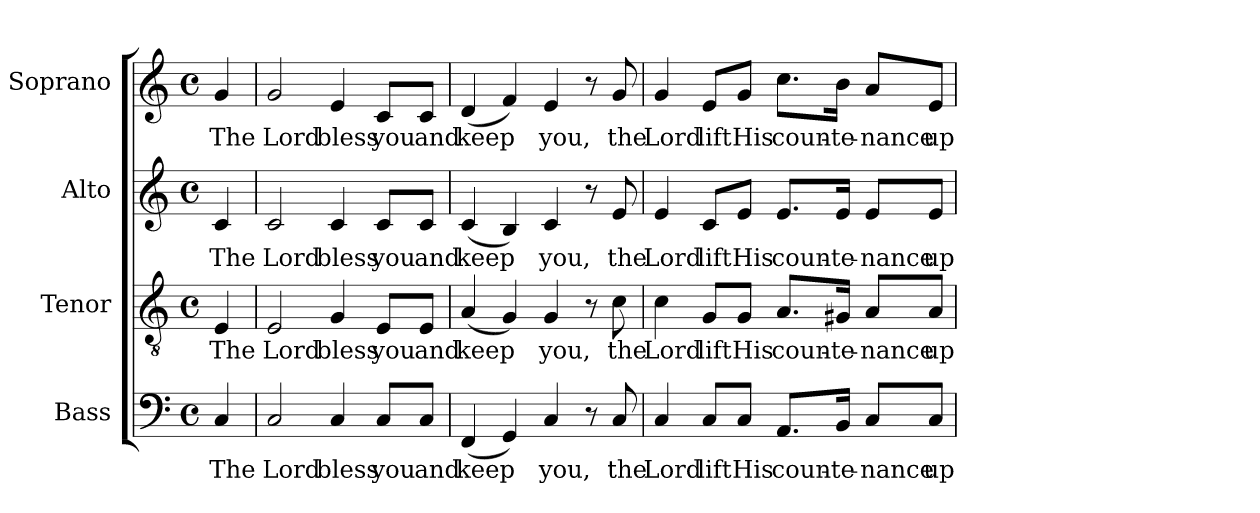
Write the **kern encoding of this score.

**kern	**text	**kern	**text	**kern	**text	**kern	**text
*part4	*part4	*part3	*part3	*part2	*part2	*part1	*part1
*staff4	*staff4	*staff3	*staff3	*staff2	*staff2	*staff1	*staff1
*I"Bass	*	*I"Tenor	*	*I"Alto	*	*I"Soprano	*
*I'B.	*	*I'T.	*	*I'A.	*	*I'S.	*
!!LO:PB:g=z
*clefF4	*	*clefGv2	*	*clefG2	*	*clefG2	*
*	*	*ITrd7c12	*	*	*	*	*
*k[]	*	*k[]	*	*k[]	*	*k[]	*
*C:	*	*C:	*	*C:	*	*C:	*
*M4/4	*	*M4/4	*	*M4/4	*	*M4/4	*
*met(c)	*	*met(c)	*	*met(c)	*	*met(c)	*
=	=	=	=	=	=	=	=
!	!LO:LY:b:color=#000000	!	!	!	!	!	!
!	!	!	!LO:LY:b:color=#000000	!	!	!	!
!	!	!	!	!	!LO:LY:b:color=#000000	!	!
!	!	!	!	!	!	!	!LO:LY:b:color=#000000
4Ci/	The	4EEi/	The	4ci/	The	4gi/	The
=1	=1	=1	=1	=1	=1	=1	=1
!	!LO:LY:b:color=#000000	!	!	!	!	!	!
!	!	!	!LO:LY:b:color=#000000	!	!	!	!
!	!	!	!	!	!LO:LY:b:color=#000000	!	!
*	*	*	*	*	*	*MM60	*
!	!	!	!	!	!	!	!LO:LY:b:color=#000000
2Ci/	Lord	2EEi/	Lord	2ci/	Lord	2gi/	Lord
!	!LO:LY:b:color=#000000	!	!	!	!	!	!
!	!	!	!LO:LY:b:color=#000000	!	!	!	!
!	!	!	!	!	!LO:LY:b:color=#000000	!	!
!	!	!	!	!	!	!	!LO:LY:b:color=#000000
4Ci/	bless	4GGi/	bless	4ci/	bless	4ei/	bless
!	!LO:LY:b:color=#000000	!	!	!	!	!	!
!	!	!	!LO:LY:b:color=#000000	!	!	!	!
!	!	!	!	!	!LO:LY:b:color=#000000	!	!
!	!	!	!	!	!	!	!LO:LY:b:color=#000000
8Ci/L	you	8EEi/L	you	8ci/L	you	8ci/L	you
!	!LO:LY:b:color=#000000	!	!	!	!	!	!
!	!	!	!LO:LY:b:color=#000000	!	!	!	!
!	!	!	!	!	!LO:LY:b:color=#000000	!	!
!	!	!	!	!	!	!	!LO:LY:b:color=#000000
8Ci/J	and	8EEi/J	and	8ci/J	and	8ci/J	and
=2	=2	=2	=2	=2	=2	=2	=2
!	!LO:LY:b:color=#000000	!	!	!	!	!	!
!	!	!	!LO:LY:b:color=#000000	!	!	!	!
!	!	!	!	!	!LO:LY:b:color=#000000	!	!
!	!	!	!	!	!	!	!LO:LY:b:color=#000000
(4FFi/	keep	(4AAi/	keep	(4ci/	keep	(4di/	keep
4GGi/)	.	4GGi/)	.	4Bi/)	.	4fi/)	.
!	!LO:LY:b:color=#000000	!	!	!	!	!	!
!	!	!	!LO:LY:b:color=#000000	!	!	!	!
!	!	!	!	!	!LO:LY:b:color=#000000	!	!
!	!	!	!	!	!	!	!LO:LY:b:color=#000000
4Ci/	you,	4GGi/	you,	4ci/	you,	4ei/	you,
8r	.	8r	.	8r	.	8r	.
!	!LO:LY:b:color=#000000	!	!	!	!	!	!
!	!	!	!LO:LY:b:color=#000000	!	!	!	!
!	!	!	!	!	!LO:LY:b:color=#000000	!	!
!	!	!	!	!	!	!	!LO:LY:b:color=#000000
8Ci/	the	8Ci\	the	8ei/	the	8gi/	the
=3	=3	=3	=3	=3	=3	=3	=3
!	!LO:LY:b:color=#000000	!	!	!	!	!	!
!	!	!	!LO:LY:b:color=#000000	!	!	!	!
!	!	!	!	!	!LO:LY:b:color=#000000	!	!
!	!	!	!	!	!	!	!LO:LY:b:color=#000000
4Ci/	Lord	4Ci\	Lord	4ei/	Lord	4gi/	Lord
!	!LO:LY:b:color=#000000	!	!	!	!	!	!
!	!	!	!LO:LY:b:color=#000000	!	!	!	!
!	!	!	!	!	!LO:LY:b:color=#000000	!	!
!	!	!	!	!	!	!	!LO:LY:b:color=#000000
8Ci/L	lift	8GGi/L	lift	8ci/L	lift	8ei/L	lift
!	!LO:LY:b:color=#000000	!	!	!	!	!	!
!	!	!	!LO:LY:b:color=#000000	!	!	!	!
!	!	!	!	!	!LO:LY:b:color=#000000	!	!
!	!	!	!	!	!	!	!LO:LY:b:color=#000000
8Ci/J	His	8GGi/J	His	8ei/J	His	8gi/J	His
!	!LO:LY:b:color=#000000	!	!	!	!	!	!
!	!	!	!LO:LY:b:color=#000000	!	!	!	!
!	!	!	!	!	!LO:LY:b:color=#000000	!	!
!	!	!	!	!	!	!	!LO:LY:b:color=#000000
8.AAi/L	coun-	8.AAi/L	coun-	8.ei/L	coun-	8.cci\L	coun-
!	!LO:LY:b:color=#000000	!	!	!	!	!	!
!	!	!	!LO:LY:b:color=#000000	!	!	!	!
!	!	!	!	!	!LO:LY:b:color=#000000	!	!
!	!	!	!	!	!	!	!LO:LY:b:color=#000000
16BBi/Jk	-te-	16GG#Xi/Jk	-te-	16ei/Jk	-te-	16bi\Jk	-te-
!	!LO:LY:b:color=#000000	!	!	!	!	!	!
!	!	!	!LO:LY:b:color=#000000	!	!	!	!
!	!	!	!	!	!LO:LY:b:color=#000000	!	!
!	!	!	!	!	!	!	!LO:LY:b:color=#000000
8Ci/L	-nance	8AAi/L	-nance	8ei/L	-nance	8ai/L	-nance
!	!LO:LY:b:color=#000000	!	!	!	!	!	!
!	!	!	!LO:LY:b:color=#000000	!	!	!	!
!	!	!	!	!	!LO:LY:b:color=#000000	!	!
!	!	!	!	!	!	!	!LO:LY:b:color=#000000
8Ci/J	up-	8AAi/J	up-	8ei/J	up-	8ei/J	up-
=	=	=	=	=	=	=	=
*-	*-	*-	*-	*-	*-	*-	*-
